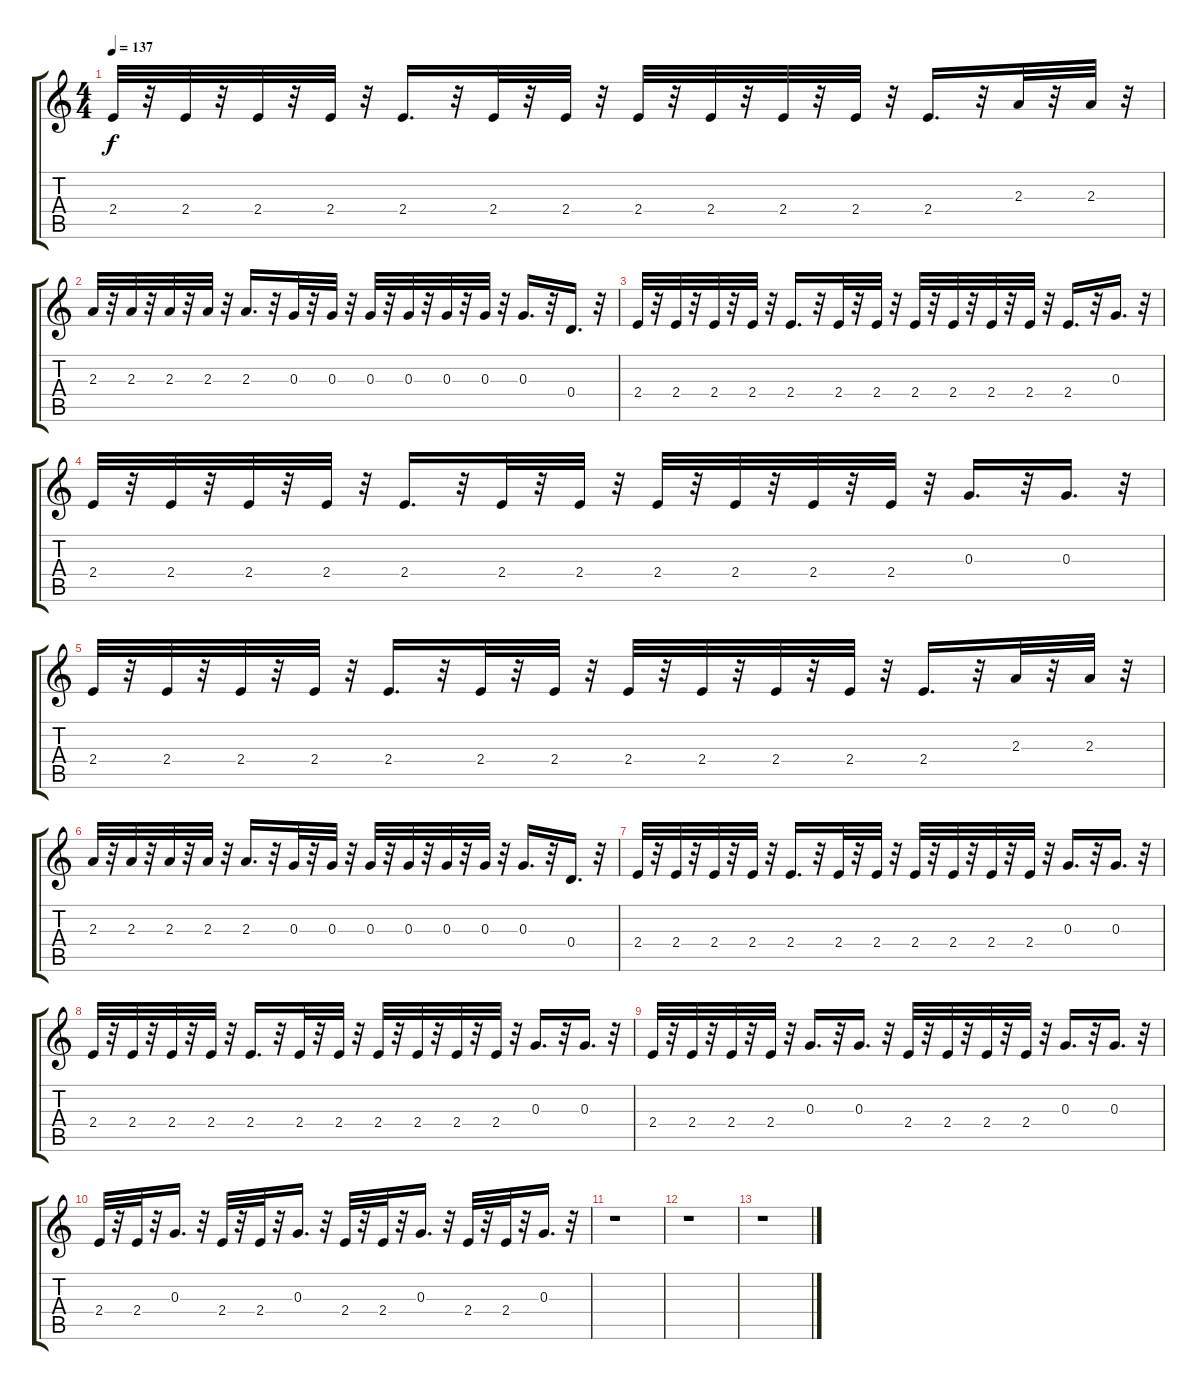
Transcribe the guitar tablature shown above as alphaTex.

\track "" {instrument contrabass}
\staff {score tabs}
\tuning (E4 B3 G3 D3 A2 E2) {hide}
\ts (4 4)
\tempo 137
\clef g2
\ks c
2.4.32{dy f} r.32 2.4.32 r.32 2.4.32 r.32 2.4.32 r.32 2.4.16{d} r.32 2.4.32 r.32 2.4.32 r.32 2.4.32 r.32 2.4.32 r.32 2.4.32 r.32 2.4.32 r.32 2.4.16{d} r.32 2.3.32 r.32 2.3.32 r.32 |
2.3.32 r.32 2.3.32 r.32 2.3.32 r.32 2.3.32 r.32 2.3.16{d} r.32 0.3.32 r.32 0.3.32 r.32 0.3.32 r.32 0.3.32 r.32 0.3.32 r.32 0.3.32 r.32 0.3.16{d} r.32 0.4.16{d} r.32 |
2.4.32 r.32 2.4.32 r.32 2.4.32 r.32 2.4.32 r.32 2.4.16{d} r.32 2.4.32 r.32 2.4.32 r.32 2.4.32 r.32 2.4.32 r.32 2.4.32 r.32 2.4.32 r.32 2.4.16{d} r.32 0.3.16{d} r.32 |
2.4.32 r.32 2.4.32 r.32 2.4.32 r.32 2.4.32 r.32 2.4.16{d} r.32 2.4.32 r.32 2.4.32 r.32 2.4.32 r.32 2.4.32 r.32 2.4.32 r.32 2.4.32 r.32 0.3.16{d} r.32 0.3.16{d} r.32 |
2.4.32 r.32 2.4.32 r.32 2.4.32 r.32 2.4.32 r.32 2.4.16{d} r.32 2.4.32 r.32 2.4.32 r.32 2.4.32 r.32 2.4.32 r.32 2.4.32 r.32 2.4.32 r.32 2.4.16{d} r.32 2.3.32 r.32 2.3.32 r.32 |
2.3.32 r.32 2.3.32 r.32 2.3.32 r.32 2.3.32 r.32 2.3.16{d} r.32 0.3.32 r.32 0.3.32 r.32 0.3.32 r.32 0.3.32 r.32 0.3.32 r.32 0.3.32 r.32 0.3.16{d} r.32 0.4.16{d} r.32 |
2.4.32 r.32 2.4.32 r.32 2.4.32 r.32 2.4.32 r.32 2.4.16{d} r.32 2.4.32 r.32 2.4.32 r.32 2.4.32 r.32 2.4.32 r.32 2.4.32 r.32 2.4.32 r.32 0.3.16{d} r.32 0.3.16{d} r.32 |
2.4.32 r.32 2.4.32 r.32 2.4.32 r.32 2.4.32 r.32 2.4.16{d} r.32 2.4.32 r.32 2.4.32 r.32 2.4.32 r.32 2.4.32 r.32 2.4.32 r.32 2.4.32 r.32 0.3.16{d} r.32 0.3.16{d} r.32 |
2.4.32 r.32 2.4.32 r.32 2.4.32 r.32 2.4.32 r.32 0.3.16{d} r.32 0.3.16{d} r.32 2.4.32 r.32 2.4.32 r.32 2.4.32 r.32 2.4.32 r.32 0.3.16{d} r.32 0.3.16{d} r.32 |
2.4.32 r.32 2.4.32 r.32 0.3.16{d} r.32 2.4.32 r.32 2.4.32 r.32 0.3.16{d} r.32 2.4.32 r.32 2.4.32 r.32 0.3.16{d} r.32 2.4.32 r.32 2.4.32 r.32 0.3.16{d} r.32 |
r.1 |
r.1 |
r.1
